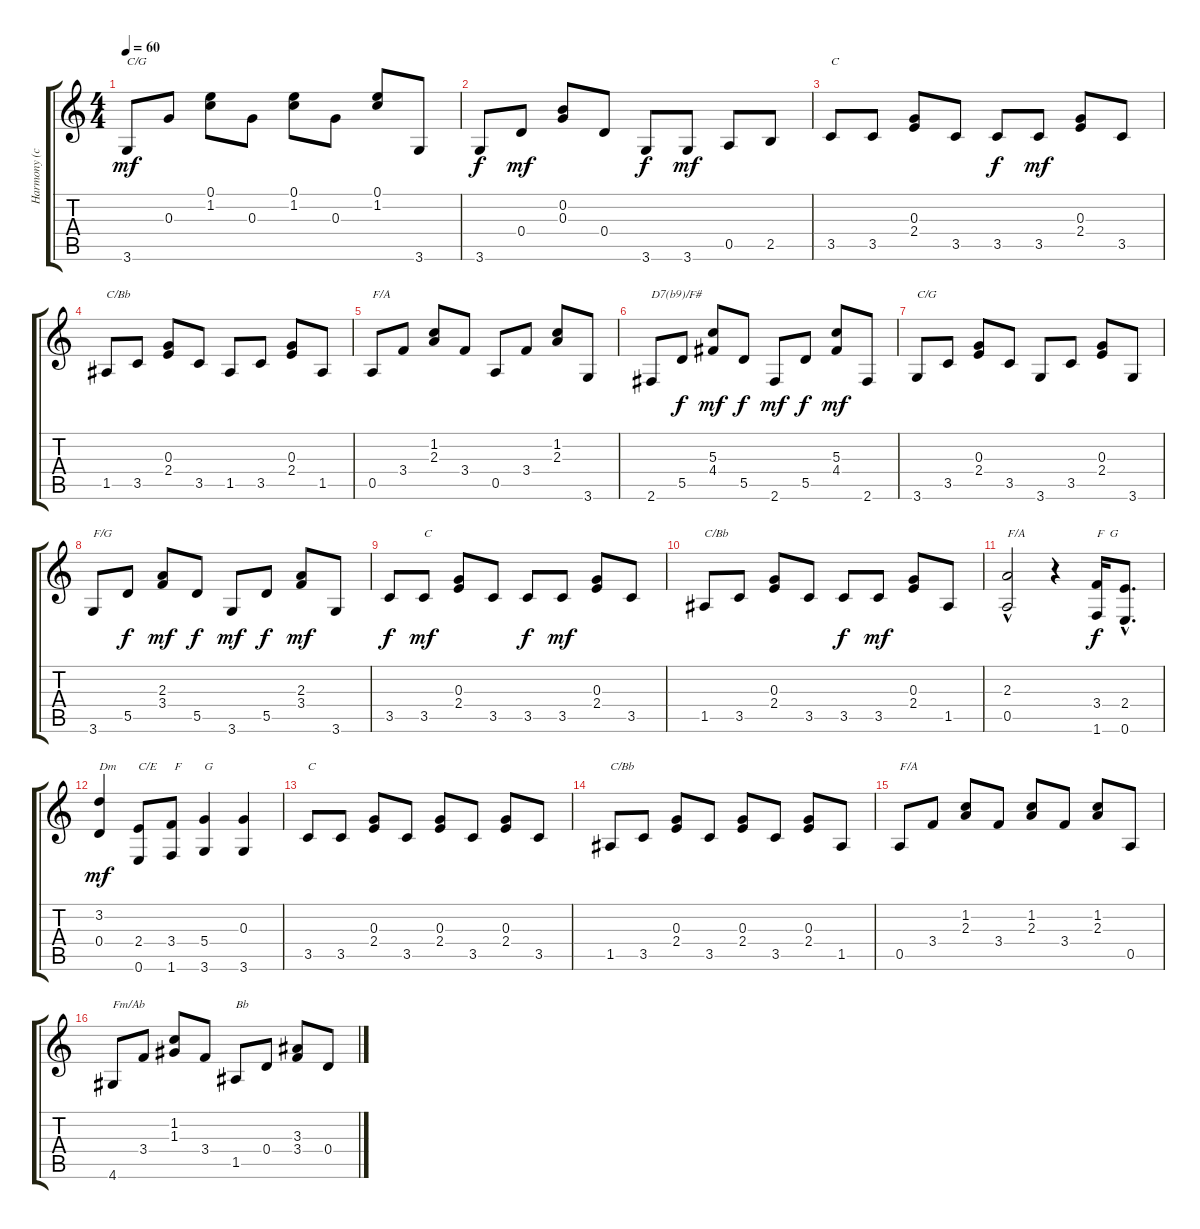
\track ("Harmony (chord arpeggios)" "Harmony (c") {instrument acousticguitarnylon}
\staff {score tabs}
\tuning (E4 B3 G3 D3 A2 E2) {hide}
\ts (4 4)
\tempo 60
\clef g2
\ks c
3.6.8{txt "C/G" dy mf} 0.3.8 (0.1 1.2).8 0.3.8 (0.1 1.2).8 0.3.8 (0.1 1.2).8 3.6.8 |
3.6.8{dy f} 0.4.8{dy mf} (0.2 0.3).8 0.4.8 3.6.8{dy f} 3.6.8{dy mf} 0.5.8 2.5.8 |
3.5.8{txt "C"} 3.5.8 (0.3 2.4).8 3.5.8 3.5.8{dy f} 3.5.8{dy mf} (0.3 2.4).8 3.5.8 |
1.5.8{txt "C/Bb"} 3.5.8 (0.3 2.4).8 3.5.8 1.5.8 3.5.8 (0.3 2.4).8 1.5.8 |
0.5.8{txt "F/A"} 3.4.8 (1.2 2.3).8 3.4.8 0.5.8 3.4.8 (1.2 2.3).8 3.6.8 |
2.6.8{txt "D7(b9)/F#"} 5.5.8{dy f} (5.3 4.4).8{dy mf} 5.5.8{dy f} 2.6.8{dy mf} 5.5.8{dy f} (5.3 4.4).8{dy mf} 2.6.8 |
3.6.8{txt "C/G"} 3.5.8 (0.3 2.4).8 3.5.8 3.6.8 3.5.8 (0.3 2.4).8 3.6.8 |
3.6.8{txt "F/G"} 5.5.8{dy f} (2.3 3.4).8{dy mf} 5.5.8{dy f} 3.6.8{dy mf} 5.5.8{dy f} (2.3 3.4).8{dy mf} 3.6.8 |
3.5.8{dy f} 3.5.8{txt "C" dy mf} (0.3 2.4).8 3.5.8 3.5.8{dy f} 3.5.8{dy mf} (0.3 2.4).8 3.5.8 |
1.5.8{txt "C/Bb"} 3.5.8 (0.3 2.4).8 3.5.8 3.5.8{dy f} 3.5.8{dy mf} (0.3 2.4).8 1.5.8 |
(2.3 0.5{hac}).2{txt "F/A"} r.4 (3.4 1.6).16{txt "F  G" dy f} (2.4{hac} 0.6{hac}).8{d} |
(3.2 0.4).4{txt "Dm" dy mf} (2.4 0.6).8{txt "C/E"} (3.4 1.6).8{txt " F"} (5.4 3.6).4{txt "G"} (0.3 3.6).4 |
3.5.8{txt "C"} 3.5.8 (0.3 2.4).8 3.5.8 (0.3 2.4).8 3.5.8 (0.3 2.4).8 3.5.8 |
1.5.8{txt "C/Bb"} 3.5.8 (0.3 2.4).8 3.5.8 (0.3 2.4).8 3.5.8 (0.3 2.4).8 1.5.8 |
0.5.8{txt "F/A"} 3.4.8 (1.2 2.3).8 3.4.8 (1.2 2.3).8 3.4.8 (1.2 2.3).8 0.5.8 |
4.6.8{txt "Fm/Ab"} 3.4.8 (1.2 1.3).8 3.4.8 1.5.8{txt "Bb"} 0.4.8 (3.3 3.4).8 0.4.8
